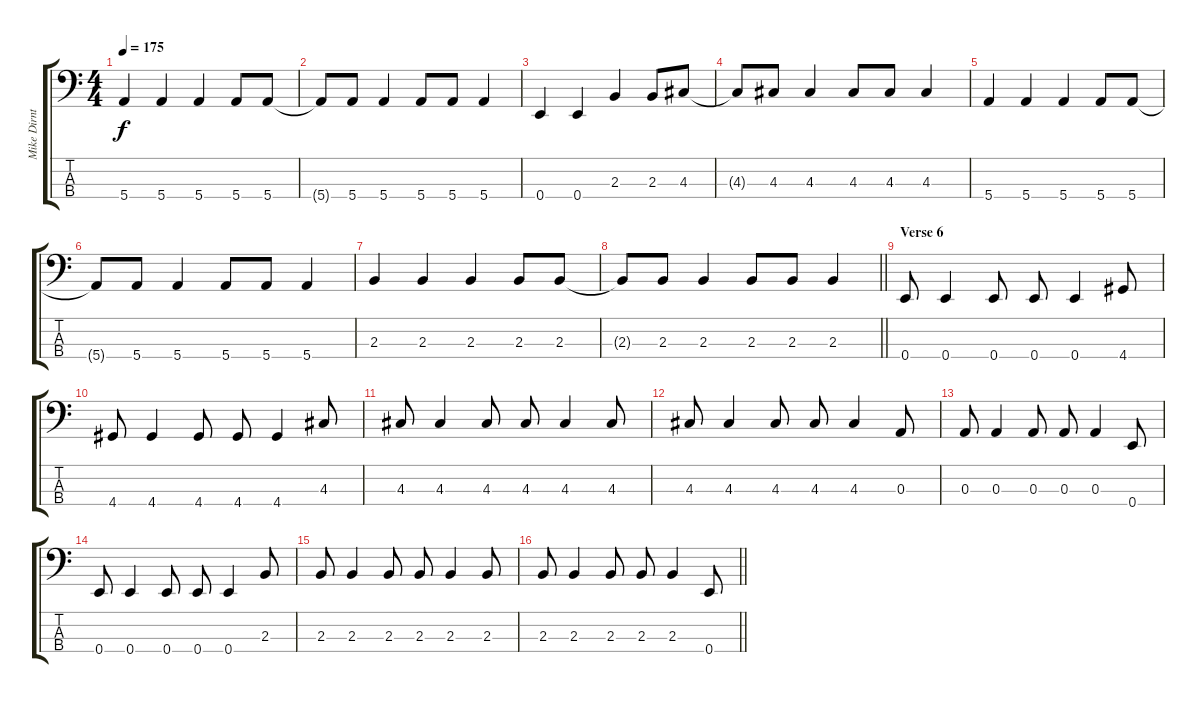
\track ("Mike Dirnt - Bass" "Mike Dirnt") {instrument electricbassfinger}
\staff {score tabs}
\tuning (G2 D2 A1 E1) {hide}
\ts (4 4)
\tempo 175
\clef f4
\ks c
5.4.4{dy f} 5.4.4 5.4.4 5.4.8 5.4.8 |
5.4{t}.8 5.4.8 5.4.4 5.4.8 5.4.8 5.4.4 |
0.4.4 0.4.4 2.3.4 2.3.8 4.3.8 |
4.3{t}.8 4.3.8 4.3.4 4.3.8 4.3.8 4.3.4 |
5.4.4 5.4.4 5.4.4 5.4.8 5.4.8 |
5.4{t}.8 5.4.8 5.4.4 5.4.8 5.4.8 5.4.4 |
2.3.4 2.3.4 2.3.4 2.3.8 2.3.8 |
\barLineRight lightlight
2.3{t}.8 2.3.8 2.3.4 2.3.8 2.3.8 2.3.4 |
\section ("" "Verse 6")
0.4.8 0.4.4 0.4.8 0.4.8 0.4.4 4.4.8 |
4.4.8 4.4.4 4.4.8 4.4.8 4.4.4 4.3.8 |
4.3.8 4.3.4 4.3.8 4.3.8 4.3.4 4.3.8 |
4.3.8 4.3.4 4.3.8 4.3.8 4.3.4 0.3.8 |
0.3.8 0.3.4 0.3.8 0.3.8 0.3.4 0.4.8 |
0.4.8 0.4.4 0.4.8 0.4.8 0.4.4 2.3.8 |
2.3.8 2.3.4 2.3.8 2.3.8 2.3.4 2.3.8 |
\barLineRight lightlight
2.3.8 2.3.4 2.3.8 2.3.8 2.3.4 0.4.8
